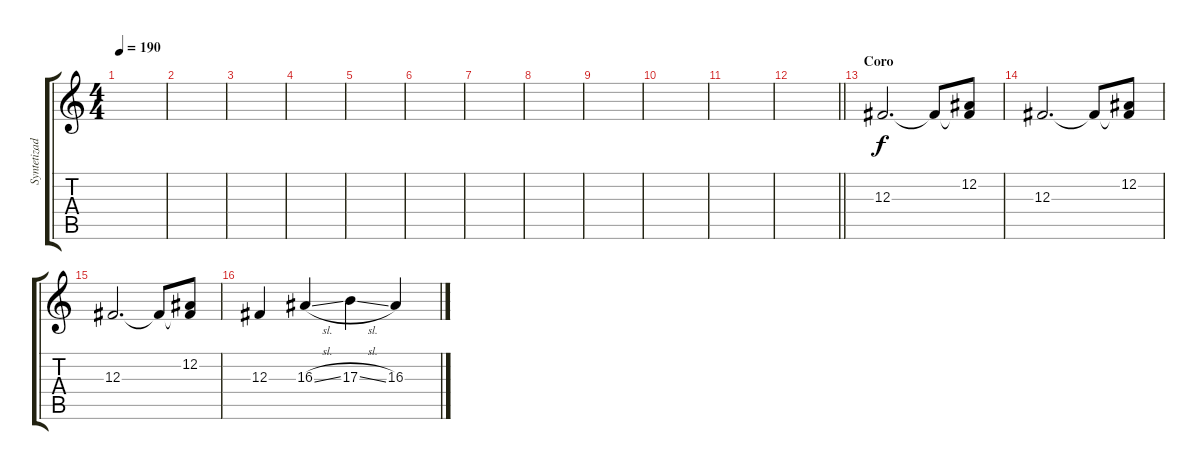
\track ("Syntetizador" "Syntetizad") {instrument synthstrings1}
\staff {score tabs}
\tuning (Eb4 Bb3 Gb3 Db3 Ab2 Eb2) {hide}
\ts (4 4)
\tempo 190
\clef g2
\ks c
|
|
|
|
|
|
|
|
|
|
|
\barLineRight lightlight
|
\section ("" "Coro")
12.3.2{d} 12.3{t}.8 (12.2 12.3{t}).8 |
12.3.2{d} 12.3{t}.8 (12.2 12.3{t}).8 |
12.3.2{d} 12.3{t}.8 (12.2 12.3{t}).8 |
12.3.4 16.3{sl}.4 17.3{sl}.4 16.3.4
